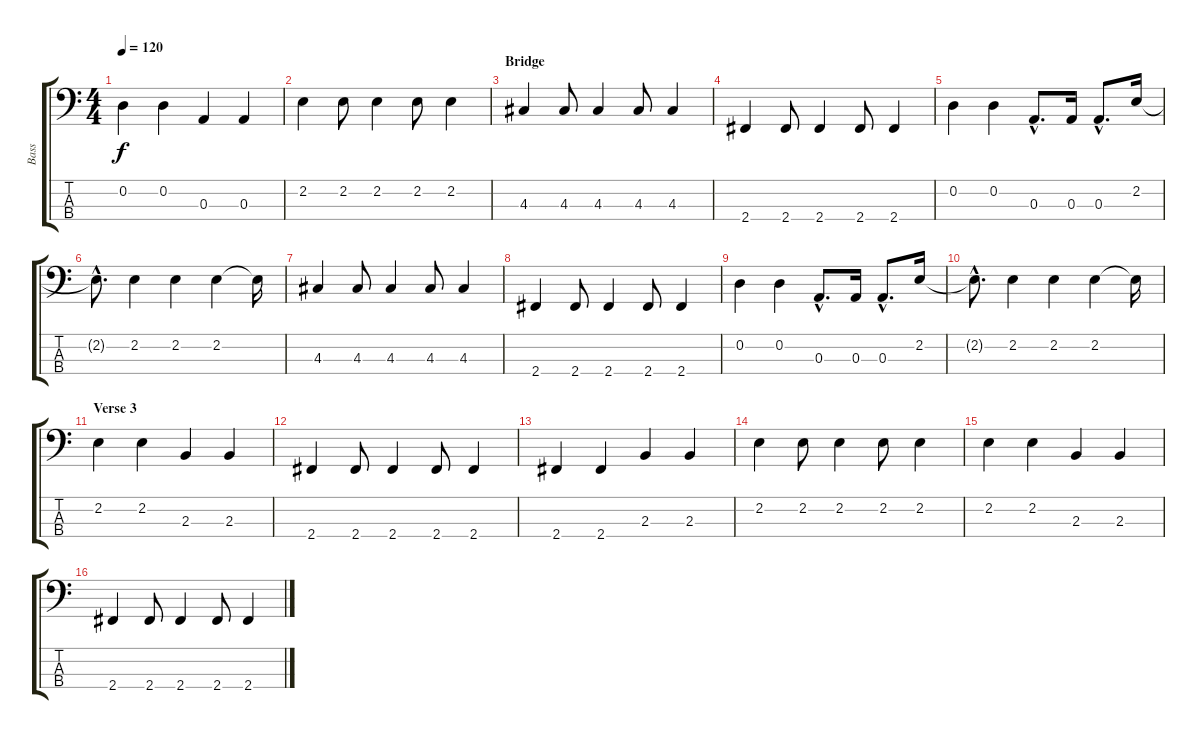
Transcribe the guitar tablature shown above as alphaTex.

\track ("Bass" "Bass") {instrument electricbassfinger}
\staff {score tabs}
\tuning (G2 D2 A1 E1) {hide}
\ts (4 4)
\tempo 120
\clef f4
\ks c
0.2.4{dy f} 0.2.4 0.3.4 0.3.4 |
2.2.4 2.2.8 2.2.4 2.2.8 2.2.4 |
\section ("" "Bridge")
4.3.4 4.3.8 4.3.4 4.3.8 4.3.4 |
2.4.4 2.4.8 2.4.4 2.4.8 2.4.4 |
0.2.4 0.2.4 0.3{hac}.8{d} 0.3.16 0.3{hac}.8{d} 2.2.16 |
2.2{hac t}.8{d} 2.2.4 2.2.4 2.2.4 2.2{t}.16 |
4.3.4 4.3.8 4.3.4 4.3.8 4.3.4 |
2.4.4 2.4.8 2.4.4 2.4.8 2.4.4 |
0.2.4 0.2.4 0.3{hac}.8{d} 0.3.16 0.3{hac}.8{d} 2.2.16 |
2.2{hac t}.8{d} 2.2.4 2.2.4 2.2.4 2.2{t}.16 |
\section ("" "Verse 3")
2.2.4 2.2.4 2.3.4 2.3.4 |
2.4.4 2.4.8 2.4.4 2.4.8 2.4.4 |
2.4.4 2.4.4 2.3.4 2.3.4 |
2.2.4 2.2.8 2.2.4 2.2.8 2.2.4 |
2.2.4 2.2.4 2.3.4 2.3.4 |
2.4.4 2.4.8 2.4.4 2.4.8 2.4.4
